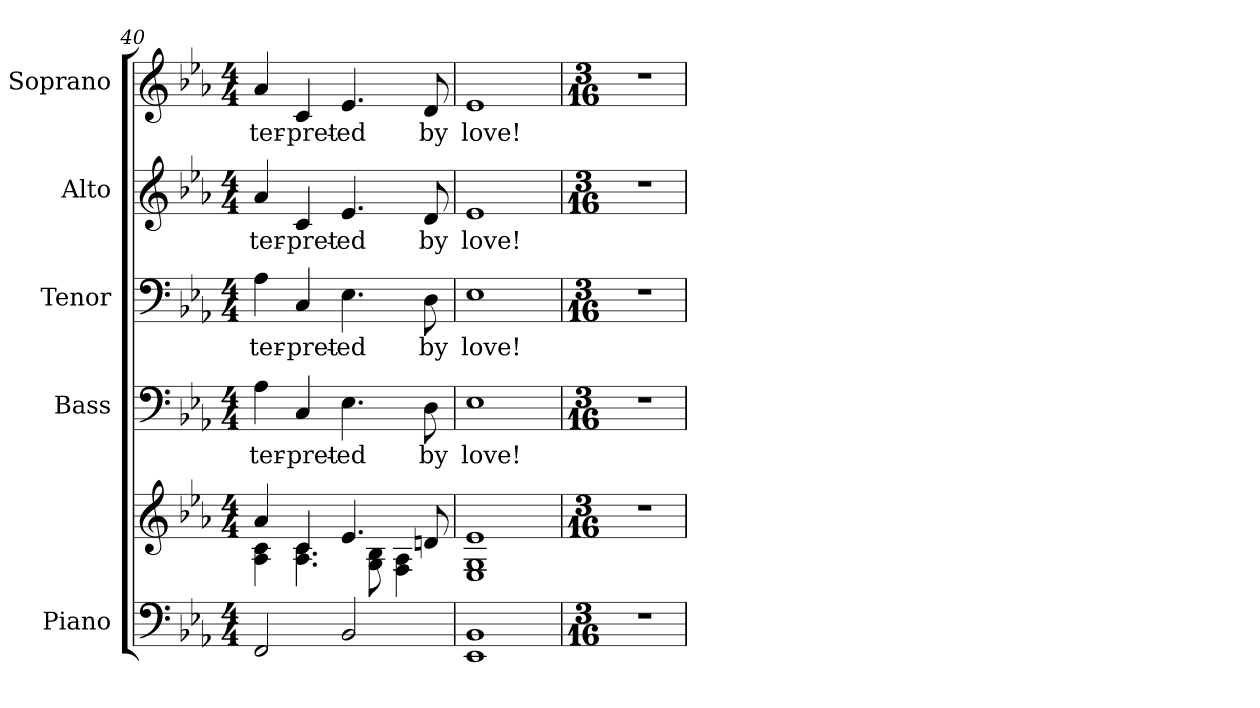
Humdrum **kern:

**kern	**kern	**kern	**text	**kern	**text	**kern	**text	**kern	**text
*part5	*part5	*part4	*part4	*part3	*part3	*part2	*part2	*part1	*part1
*staff6	*staff5	*staff4	*staff4	*staff3	*staff3	*staff2	*staff2	*staff1	*staff1
*I"Piano	*	*I"Bass	*	*I"Tenor	*	*I"Alto	*	*I"Soprano	*
*I'Pno.	*	*I'B.	*	*I'T.	*	*I'A.	*	*I'S.	*
*clefF4	*clefG2	*clefF4	*	*clefF4	*	*clefG2	*	*clefG2	*
*k[b-e-a-]	*k[b-e-a-]	*k[b-e-a-]	*	*k[b-e-a-]	*	*k[b-e-a-]	*	*k[b-e-a-]	*
*E-:	*E-:	*E-:	*	*E-:	*	*E-:	*	*E-:	*
*M4/4	*M4/4	*M4/4	*	*M4/4	*	*M4/4	*	*M4/4	*
=40	=40	=40	=40	=40	=40	=40	=40	=40	=40
*	*^	*	*	*	*	*	*	*	*
!	!	!	!	!LO:LY:b:color=#000000	!	!	!	!	!	!
!	!	!	!	!	!	!LO:LY:b:color=#000000	!	!	!	!
!	!	!	!	!	!	!	!	!LO:LY:b:color=#000000	!	!
!	!	!	!	!	!	!	!	!	!	!LO:LY:b:color=#000000
2FFi/	4a-i/	4A-i\ 4ci	4A-i\	-ter-	4A-i\	-ter-	4a-i/	-ter-	4a-i/	-ter-
!	!	!	!	!LO:LY:b:color=#000000	!	!	!	!	!	!
!	!	!	!	!	!	!LO:LY:b:color=#000000	!	!	!	!
!	!	!	!	!	!	!	!	!LO:LY:b:color=#000000	!	!
!	!	!	!	!	!	!	!	!	!	!LO:LY:b:color=#000000
.	4ci/	4.A-i\ 4.ci	4Ci/	-pret-	4Ci/	-pret-	4ci/	-pret-	4ci/	-pret-
!	!	!	!	!LO:LY:b:color=#000000	!	!	!	!	!	!
!	!	!	!	!	!	!LO:LY:b:color=#000000	!	!	!	!
!	!	!	!	!	!	!	!	!LO:LY:b:color=#000000	!	!
!	!	!	!	!	!	!	!	!	!	!LO:LY:b:color=#000000
2BB-i/	4.e-i/	.	4.E-i\	-ed	4.E-i\	-ed	4.e-i/	-ed	4.e-i/	-ed
.	.	8Gi\ 8B-i	.	.	.	.	.	.	.	.
.	.	4Fi\ 4A-i	.	.	.	.	.	.	.	.
!	!	!	!	!LO:LY:b:color=#000000	!	!	!	!	!	!
!	!	!	!	!	!	!LO:LY:b:color=#000000	!	!	!	!
!	!	!	!	!	!	!	!	!LO:LY:b:color=#000000	!	!
!	!	!	!	!	!	!	!	!	!	!LO:LY:b:color=#000000
.	8dni/	.	8Di\	by	8Di\	by	8di/	by	8di/	by
!!LO:PB:g=z
=41	=41	=41	=41	=41	=41	=41	=41	=41	=41	=41
!	!	!	!	!LO:LY:b:color=#000000	!	!	!	!	!	!
!	!	!	!	!	!	!LO:LY:b:color=#000000	!	!	!	!
!	!	!	!	!	!	!	!	!LO:LY:b:color=#000000	!	!
!	!	!	!	!	!	!	!	!	!	!LO:LY:b:color=#000000
1EE-i 1BB-i	1e-i	1E-i 1Gi	1E-i	love!	1E-i	love!	1e-i	love!	1e-i	love!
*	*v	*v	*	*	*	*	*	*	*	*
=42	=42	=42	=42	=42	=42	=42	=42	=42	=42
*M3/16	*M3/16	*M3/16	*	*M3/16	*	*M3/16	*	*M3/16	*
*	*^	*	*	*	*	*	*	*	*
!LO:N:vis=1	!LO:N:vis=1	!	!LO:N:vis=1	!	!LO:N:vis=1	!	!LO:N:vis=1	!	!LO:N:vis=1	!
*	*v	*v	*	*	*	*	*	*	*	*
8.r	8.r	8.r	.	8.r	.	8.r	.	8.r	.
=	=	=	=	=	=	=	=	=	=
*-	*-	*-	*-	*-	*-	*-	*-	*-	*-
